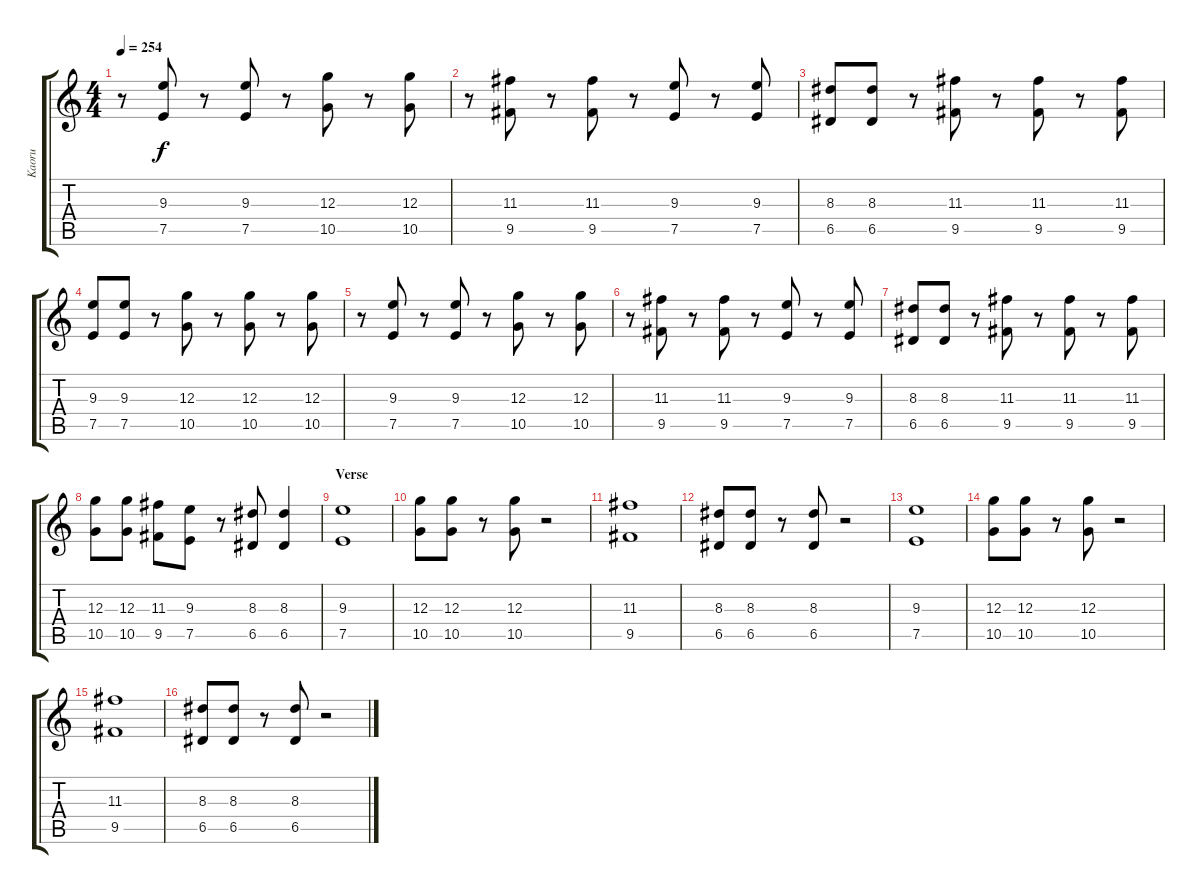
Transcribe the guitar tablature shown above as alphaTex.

\track ("Kaoru" "Kaoru") {instrument distortionguitar}
\staff {score tabs}
\tuning (E4 B3 G3 D3 A2 E2) {hide}
\ts (4 4)
\tempo 254
\clef g2
\ks c
r.8{dy f} (9.3 7.5).8 r.8 (9.3 7.5).8 r.8 (12.3 10.5).8 r.8 (12.3 10.5).8 |
r.8 (11.3 9.5).8 r.8 (11.3 9.5).8 r.8 (9.3 7.5).8 r.8 (9.3 7.5).8 |
(8.3 6.5).8 (8.3 6.5).8 r.8 (11.3 9.5).8 r.8 (11.3 9.5).8 r.8 (11.3 9.5).8 |
(9.3 7.5).8 (9.3 7.5).8 r.8 (12.3 10.5).8 r.8 (12.3 10.5).8 r.8 (12.3 10.5).8 |
r.8 (9.3 7.5).8 r.8 (9.3 7.5).8 r.8 (12.3 10.5).8 r.8 (12.3 10.5).8 |
r.8 (11.3 9.5).8 r.8 (11.3 9.5).8 r.8 (9.3 7.5).8 r.8 (9.3 7.5).8 |
(8.3 6.5).8 (8.3 6.5).8 r.8 (11.3 9.5).8 r.8 (11.3 9.5).8 r.8 (11.3 9.5).8 |
(12.3 10.5).8 (12.3 10.5).8 (11.3 9.5).8 (9.3 7.5).8 r.8 (8.3 6.5).8 (8.3 6.5).4 |
\section ("" "Verse")
(9.3 7.5).1 |
(12.3 10.5).8 (12.3 10.5).8 r.8 (12.3 10.5).8 r.2 |
(11.3 9.5).1 |
(8.3 6.5).8 (8.3 6.5).8 r.8 (8.3 6.5).8 r.2 |
(9.3 7.5).1 |
(12.3 10.5).8 (12.3 10.5).8 r.8 (12.3 10.5).8 r.2 |
(11.3 9.5).1 |
(8.3 6.5).8 (8.3 6.5).8 r.8 (8.3 6.5).8 r.2
